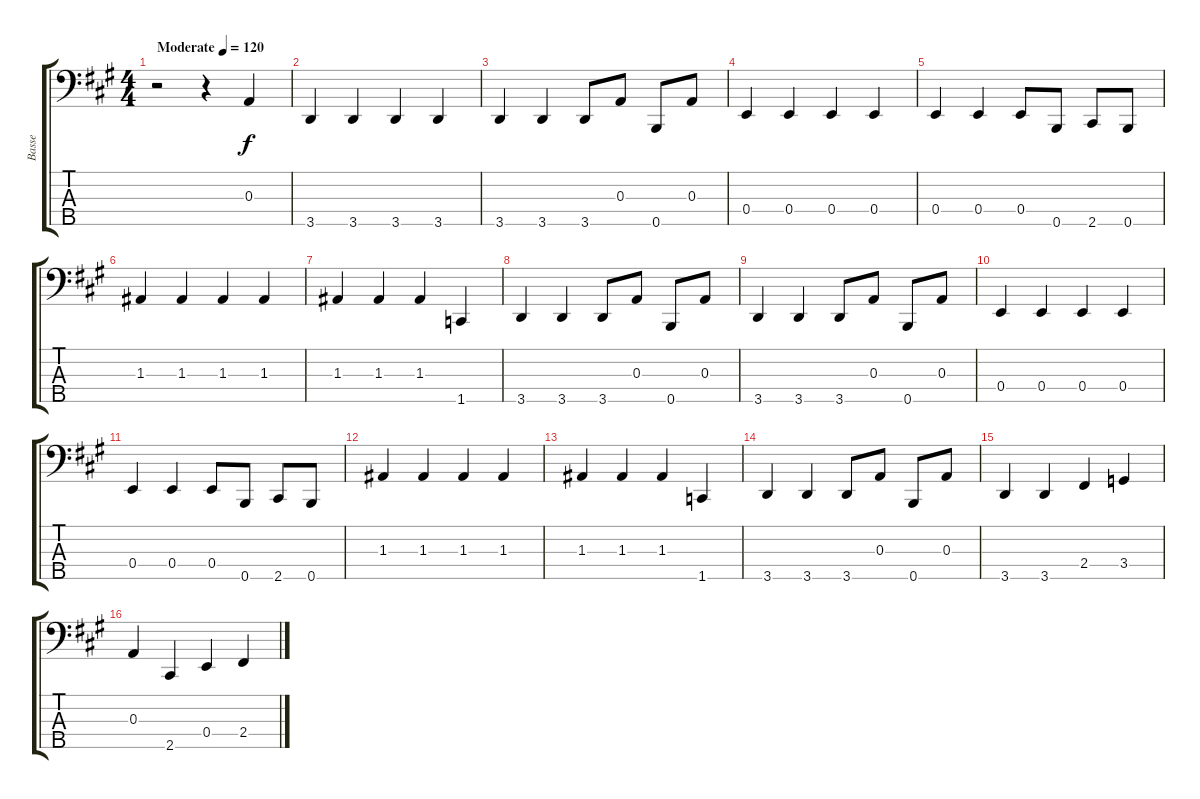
\track ("Basse" "Basse") {instrument slapbass1}
\staff {score tabs}
\tuning (G2 D2 A1 E1 B0) {hide}
\ts (4 4)
\tempo (120 "Moderate")
\clef f4
\ks a
r.2{dy f instrument slapbass1} r.4 0.3.4 |
3.5.4 3.5.4 3.5.4 3.5.4 |
3.5.4 3.5.4 3.5.8 0.3.8 0.5.8 0.3.8 |
0.4.4 0.4.4 0.4.4 0.4.4 |
0.4.4 0.4.4 0.4.8 0.5.8 2.5.8 0.5.8 |
1.3.4 1.3.4 1.3.4 1.3.4 |
1.3.4 1.3.4 1.3.4 1.5.4 |
3.5.4 3.5.4 3.5.8 0.3.8 0.5.8 0.3.8 |
3.5.4 3.5.4 3.5.8 0.3.8 0.5.8 0.3.8 |
0.4.4 0.4.4 0.4.4 0.4.4 |
0.4.4 0.4.4 0.4.8 0.5.8 2.5.8 0.5.8 |
1.3.4 1.3.4 1.3.4 1.3.4 |
1.3.4 1.3.4 1.3.4 1.5.4 |
3.5.4 3.5.4 3.5.8 0.3.8 0.5.8 0.3.8 |
3.5.4 3.5.4 2.4.4 3.4.4 |
0.3.4 2.5.4 0.4.4 2.4.4
